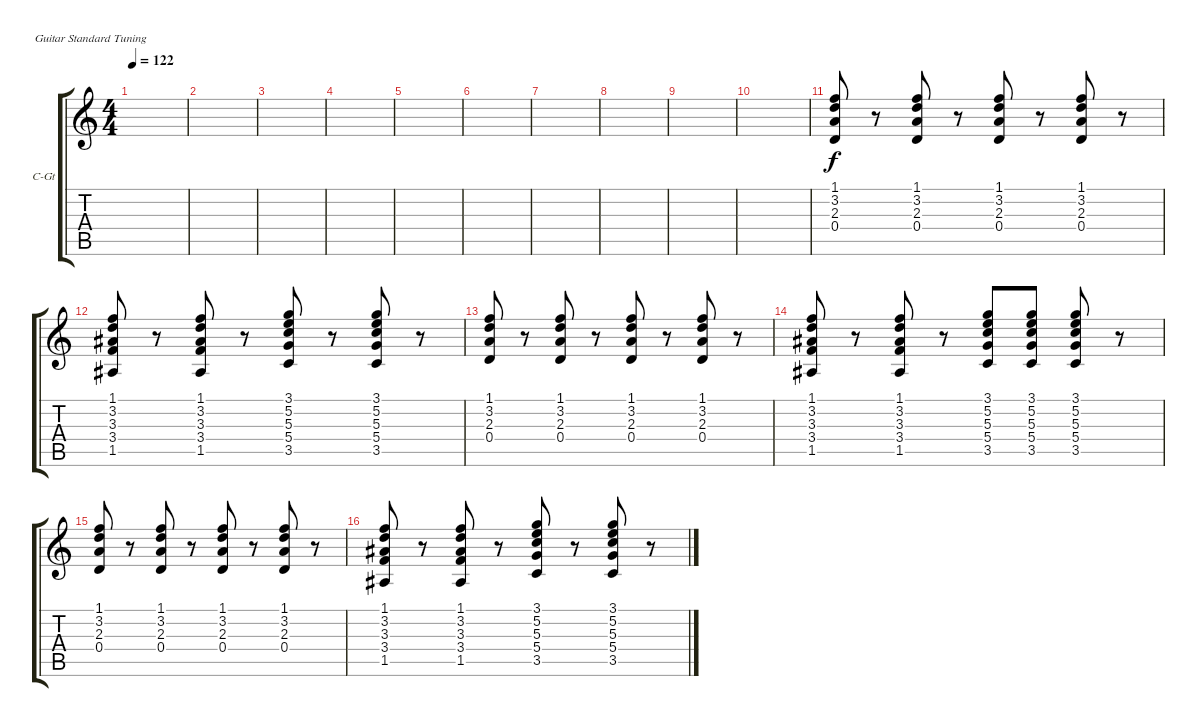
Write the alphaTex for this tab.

\defaultSystemsLayout 4
\bracketExtendMode groupsimilarinstruments
\firstSystemTrackNameOrientation horizontal
\otherSystemsTrackNameOrientation horizontal
\track ("Clean Guitar" "C-Gt") {instrument electricguitarclean}
\staff {score tabs}
\tuning (E4 B3 G3 D3 A2 E2)
\ts (4 4)
\tempo 122
\clef g2
\ks c
|
|
|
|
|
|
|
|
|
|
(1.1 3.2 2.3 0.4).8 r.8 (1.1 3.2 2.3 0.4).8 r.8 (1.1 3.2 2.3 0.4).8 r.8 (1.1 3.2 2.3 0.4).8 r.8 |
(1.1 3.2 3.3 3.4 1.5).8 r.8 (1.1 3.2 3.3 3.4 1.5).8 r.8 (3.5 5.4 5.3 5.2 3.1).8 r.8 (3.5 5.4 5.3 5.2 3.1).8 r.8 |
(1.1 3.2 2.3 0.4).8 r.8 (1.1 3.2 2.3 0.4).8 r.8 (1.1 3.2 2.3 0.4).8 r.8 (1.1 3.2 2.3 0.4).8 r.8 |
(1.1 3.2 3.3 3.4 1.5).8 r.8 (1.1 3.2 3.3 3.4 1.5).8 r.8 (3.5 5.4 5.3 5.2 3.1).8 (3.1 5.2 5.3 5.4 3.5).8 (3.5 5.4 5.3 5.2 3.1).8 r.8 |
(1.1 3.2 2.3 0.4).8 r.8 (1.1 3.2 2.3 0.4).8 r.8 (1.1 3.2 2.3 0.4).8 r.8 (1.1 3.2 2.3 0.4).8 r.8 |
(1.1 3.2 3.3 3.4 1.5).8 r.8 (1.1 3.2 3.3 3.4 1.5).8 r.8 (3.5 5.4 5.3 5.2 3.1).8 r.8 (3.5 5.4 5.3 5.2 3.1).8 r.8
